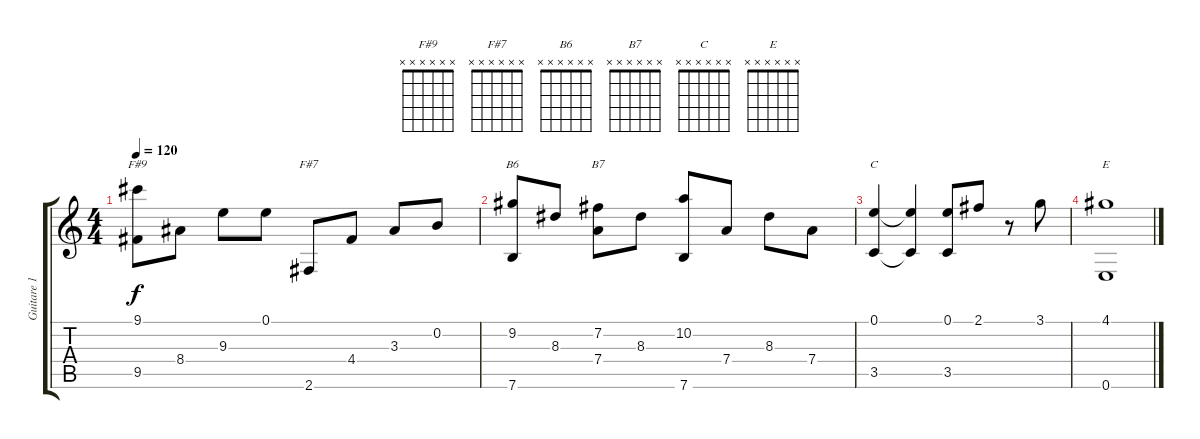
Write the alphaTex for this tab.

\track ("Guitare 1" "Guitare 1") {instrument acousticguitarsteel}
\staff {score tabs}
\tuning (E4 B3 G3 D3 A2 E2) {hide}
\chord ("F#9" x x x x x x) {firstfret 0}
\chord ("F#7" x x x x x x) {firstfret 0}
\chord ("B6" x x x x x x) {firstfret 0}
\chord ("B7" x x x x x x) {firstfret 0}
\chord ("C" x x x x x x) {firstfret 0}
\chord ("E" x x x x x x) {firstfret 0}
\ts (4 4)
\tempo 120
\clef g2
\ks c
(9.1 9.5).8{ch "F#9" dy f} 8.4.8 9.3.8 0.1.8 2.6.8{ch "F#7"} 4.4.8 3.3.8 0.2.8 |
(9.2 7.6).8{ch "B6"} 8.3.8 (7.2 7.4).8{ch "B7"} 8.3.8 (10.2 7.6).8 7.4.8 8.3.8 7.4.8 |
(0.1 3.5).4{ch "C"} (0.1{t} 3.5{t}).4 (0.1 3.5).8 2.1.8 r.8 3.1.8 |
(4.1 0.6).1{ch "E"}
